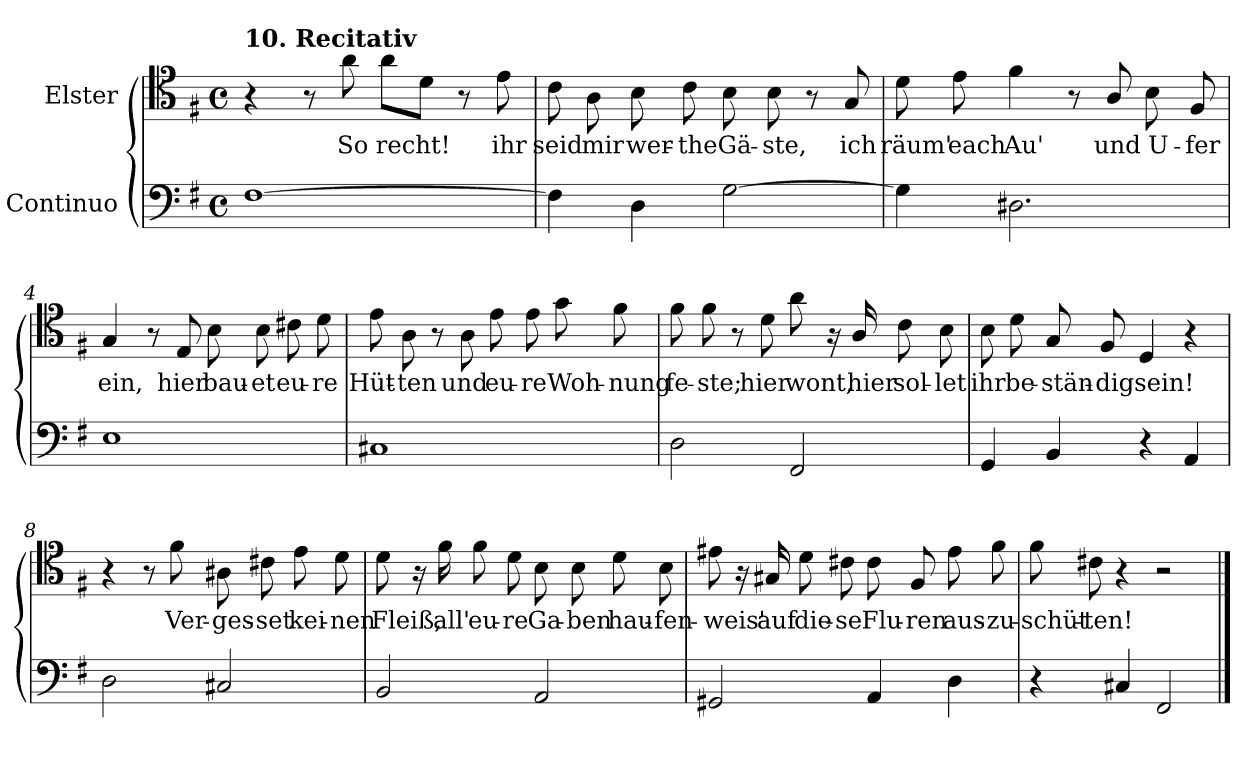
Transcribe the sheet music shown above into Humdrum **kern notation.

**kern	**kern	**text
*part2	*part1	*part1
*staff2	*staff1	*staff1
*I"Continuo	*I"Elster	*
*clefF4	*clefC4	*
*k[f#]	*k[f#]	*
*M4/4	*M4/4	*
*met(c)	*met(c)	*
=1	=1	=1
!	!LO:TX:a:B:t=10. Recitativ	!
[1F#	4r	.
.	8r	.
!	!	!LO:LY:b
.	8a\	So
!	!	!LO:LY:b
.	8a\L	recht!
.	8d\J	.
.	8r	.
!	!	!LO:LY:b
.	8e\	ihr
=2	=2	=2
!	!	!LO:LY:b
4F#\]	8c\	seid
!	!	!LO:LY:b
.	8A\	mir
!	!	!LO:LY:b
4D\	8B\	wer-
!	!	!LO:LY:b
.	8c\	-the
!	!	!LO:LY:b
[2G\	8B\	Gä-
!	!	!LO:LY:b
.	8B\	-ste,
.	8r	.
!	!	!LO:LY:b
.	8G/	ich
=3	=3	=3
!	!	!LO:LY:b
4G\]	8d\	räum'
!	!	!LO:LY:b
.	8e\	each
!	!	!LO:LY:b
2.D#X\	4f#\	Au'
.	8r	.
!	!	!LO:LY:b
.	8A/	und
!	!	!LO:LY:b
.	8B\	U-
!	!	!LO:LY:b
.	8F#/	-fer
!!LO:LB:g=z
=4	=4	=4
!	!	!LO:LY:b
1E	4G/	ein,
.	8r	.
!	!	!LO:LY:b
.	8E/	hier
!	!	!LO:LY:b
.	8B\	bau-
!	!	!LO:LY:b
.	8B\	-et
!	!	!LO:LY:b
.	8c#X\	eu-
!	!	!LO:LY:b
.	8d\	-re
=5	=5	=5
!	!	!LO:LY:b
1C#X	8e\	Hüt-
!	!	!LO:LY:b
.	8A\	-ten
.	8r	.
!	!	!LO:LY:b
.	8A\	und
!	!	!LO:LY:b
.	8e\	eu-
!	!	!LO:LY:b
.	8e\	-re
!	!	!LO:LY:b
.	8g\	Woh-
!	!	!LO:LY:b
.	8f#\	-nung
=6	=6	=6
!	!	!LO:LY:b
2D\	8f#\	fe-
!	!	!LO:LY:b
.	8f#\	-ste;
.	8r	.
!	!	!LO:LY:b
.	8d\	hier
!	!	!LO:LY:b
2FF#/	8a\	wont,
.	16r	.
!	!	!LO:LY:b
.	16A/	hier
!	!	!LO:LY:b
.	8c\	sol-
!	!	!LO:LY:b
.	8B\	-let
!!LO:LB:g=z
=7	=7	=7
!	!	!LO:LY:b
4GG/	8B\	ihr
!	!	!LO:LY:b
.	8d\	be-
!	!	!LO:LY:b
4BB/	8G/	-stän-
!	!	!LO:LY:b
.	8F#/	-dig
!	!	!LO:LY:b
4r	4D/	sein!
4AA/	4r	.
=8	=8	=8
2D\	4r	.
.	8r	.
!	!	!LO:LY:b
.	8f#\	Ver-
!	!	!LO:LY:b
2C#X/	8A#X\	-ges-
!	!	!LO:LY:b
.	8c#X\	-set
!	!	!LO:LY:b
.	8e\	kei-
!	!	!LO:LY:b
.	8d\	-nen
=9	=9	=9
!	!	!LO:LY:b
2BB/	8d\	Fleiß,
.	16r	.
!	!	!LO:LY:b
.	16f#\	all'
!	!	!LO:LY:b
.	8f#\	eu-
!	!	!LO:LY:b
.	8d\	-re
!	!	!LO:LY:b
2AA/	8B\	Ga-
!	!	!LO:LY:b
.	8B\	-ben
!	!	!LO:LY:b
.	8d\	hau-
!	!	!LO:LY:b
.	8B\	-fen-
!!LO:LB:g=z
=10	=10	=10
!	!	!LO:LY:b
2GG#X/	8e#X\	-weis'
.	16r	.
!	!	!LO:LY:b
.	16G#X/	auf
!	!	!LO:LY:b
.	8d\	die-
!	!	!LO:LY:b
.	8c#X\	-se
!	!	!LO:LY:b
4AA/	8c#\	Flu-
!	!	!LO:LY:b
.	8F#/	-ren
!	!	!LO:LY:b
4D\	8e#\	aus-
!	!	!LO:LY:b
.	8f#\	-zu-
=11	=11	=11
!	!	!LO:LY:b
4r	8f#\	-schüt-
!	!	!LO:LY:b
.	8c#X\	-ten!
4C#X/	4r	.
2FF#/	2r	.
==	==	==
*-	*-	*-
